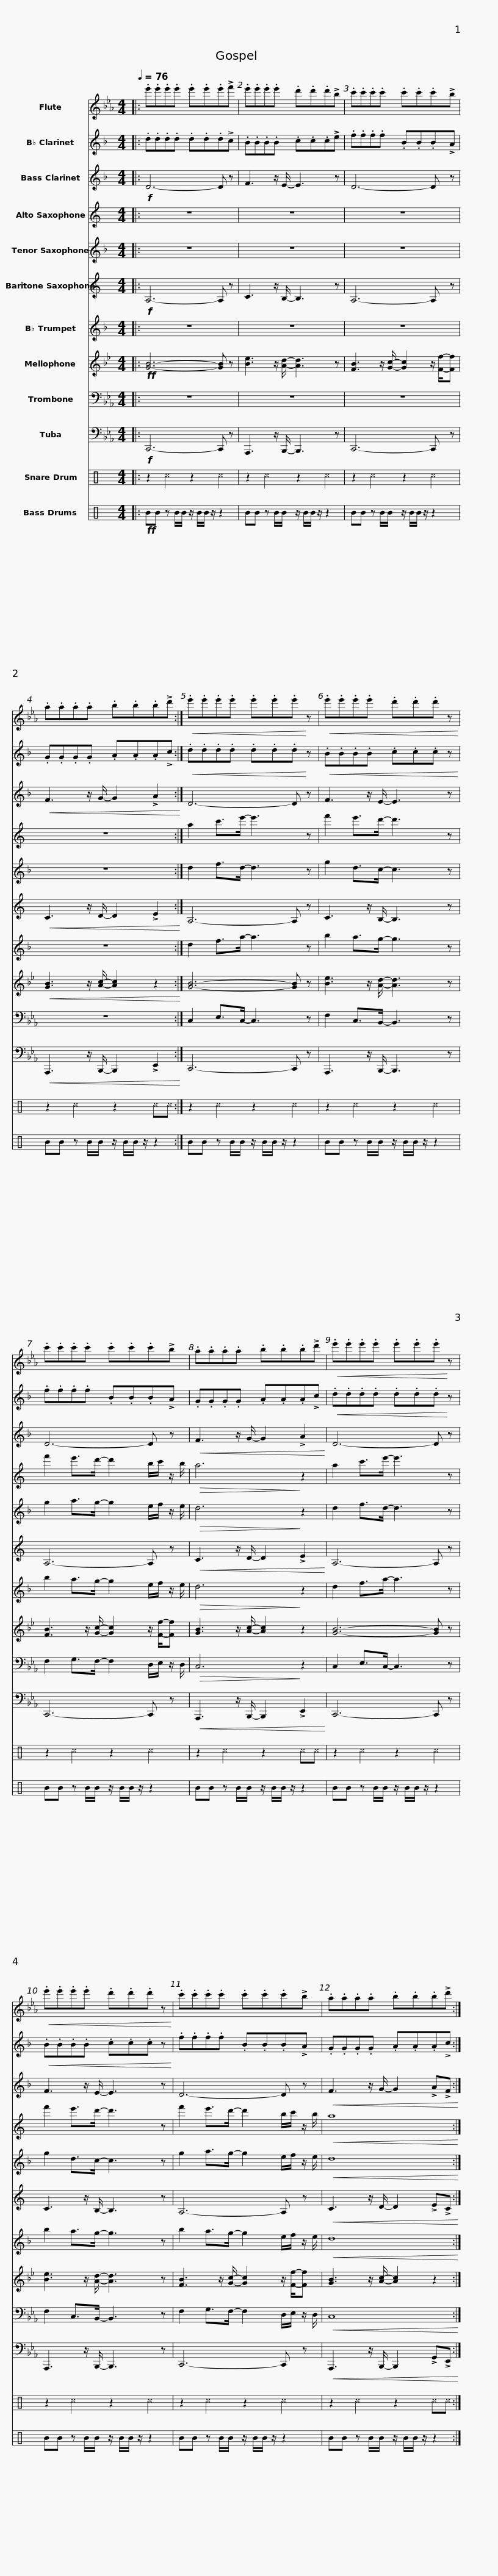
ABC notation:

X:1
%%score 1 2 3 4 5 6 7 8 9 10 11 12
L:1/8
Q:1/4=76
M:4/4
I:linebreak $
K:Eb
V:1 treble
V:2 treble transpose=-2
V:3 treble transpose=-14
V:4 treble transpose=-9
V:5 treble transpose=-14
V:6 treble transpose=-21
V:7 treble transpose=-2
V:8 treble transpose=-7
V:9 bass
V:10 bass
V:11 perc
K:none
V:12 perc
K:none
V:1
|: .e'.e'.e'.e' .e'.e'.e'!>!f' | .e'.e'.e'.e' .d'.d'.d'!>!b |$ .c'.c'.c'.c' .c'.c'.c'!>!b | .a.a.a.a .b.b.b!>!d' :|$!<(! .e'.e'.e'.e' .e'.e'.e'!<)! z | %5
!<(! .e'.e'.e'.e' .d'.d'.d' z!<)! |$ .c'.c'.c'.c' .c'.c'.c'!>!b | .a.a.a.a .b.b.b!>!d' |$!<(! .e'.e'.e'.e' .e'.e'.e'!<)! z |!<(! .e'.e'.e'.e' .d'.d'.d' z!<)! |$ %10
 .c'.c'.c'.c' .c'.c'.c'!>!b | .a.a.a.a .b.b.b!>!d' :| %12
V:2
[K:F]|: .d.d.d.d .d.d.d!>!c | .B.B.B.B .c.c.c!>!e |$ .f.f.f.f .B.B.B!>!A | .G.G.G.G .A.A.A!>!c :|$!<(! .d.d.d.d .d.d.d!<)! z | %5
!<(! .B.B.B.B .c.c.c z!<)! |$ .f.f.f.f .B.B.B!>!A | .G.G.G.G .A.A.A!>!c |$!<(! .d.d.d.d .d.d.d!<)! z |!<(! .B.B.B.B .c.c.c z!<)! |$ %10
 .f.f.f.f .B.B.B!>!A | .G.G.G.G .A.A.A!>!c :| %12
V:3
[K:F]|:!f! D6- D z | F3 z/ E/- E3 z |$ D6- D z |!<(! F3 z/ G/- G2 !>!A2!<)! :|$ D6- D z | %5
 F3 z/ E/- E3 z |$ D6- D z |!<(! F3 z/ G/- G2 !>!A2!<)! |$ D6- D z | F3 z/ E/- E3 z |$ %10
 D6- D z |!<(! F3 z/ G/- G2 !>!A!>!F!<)! :| %12
V:4
[K:C]|: z8 | z8 |$ z8 | z8 :|$ a2 c'>e'- e'3 z | %5
 f'2 e'>d'- d'3 z |$ f'2 e'>d'- d'2 b/c'/ z/ b/ |!>(! a6!>)! z2 |$ a2 c'>e'- e'3 z | f'2 e'>d'- d'3 z |$ %10
 f'2 e'>d'- d'2 b/c'/ z/ b/ |!<(! a8!<)! :| %12
V:5
[K:F]|: z8 | z8 |$ z8 | z8 :|$ d2 f>d- d3 z | %5
 g2 d>c- c3 z |$ g2 a>g- g2 e/f/ z/ e/ |!>(! d6!>)! z2 |$ d2 f>d- d3 z | g2 d>c- c3 z |$ %10
 g2 a>g- g2 e/f/ z/ e/ |!<(! d8!<)! :| %12
V:6
[K:C]|:!f! A,6- A, z | C3 z/ B,/- B,3 z |$ A,6- A, z |!<(! C3 z/ D/- D2 !>!E2!<)! :|$ A,6- A, z | %5
 C3 z/ B,/- B,3 z |$ A,6- A, z |!<(! C3 z/ D/- D2 !>!E2!<)! |$ A,6- A, z | C3 z/ B,/- B,3 z |$ %10
 A,6- A, z |!<(! C3 z/ D/- D2 !>!E!>!C!<)! :| %12
V:7
[K:F]|: z8 | z8 |$ z8 | z8 :|$ d2 f>a- a3 z | %5
 b2 a>g- g3 z |$ b2 a>g- g2 e/f/ z/ e/ |!>(! d6!>)! z2 |$ d2 f>a- a3 z | b2 a>g- g3 z |$ %10
 b2 a>g- g2 e/f/ z/ e/ |!<(! d8!<)! :| %12
V:8
[K:Bb]|:!ff! [GB]6- [GB] z | [Be]3 z/ [Ad]/- [Ad]3 z |$ [FB]3 z/ [Gc]/- [Gc]2 z/ [Ff]/-[Ff] |!<(! [GB]3 z/ [Ac]/- [Ac]2 z2!<)! :|$ [GB]6- [GB] z | %5
 [Be]3 z/ [Ad]/- [Ad]3 z |$ [FB]3 z/ [Gc]/- [Gc]2 z/ [Ff]/-[Ff] | [GB]3 z/ [Ac]/- [Ac]2 z2 |$ [GB]6- [GB] z | [Be]3 z/ [Ad]/- [Ad]3 z |$ %10
 [FB]3 z/ [Gc]/- [Gc]2 z/ [Ff]/-[Ff] | [GB]3 z/ [Ac]/- [Ac]2 z2 :| %12
V:9
|: z8 | z8 |$ z8 | z8 :|$ C,2 E,>C,- C,3 z | %5
 F,2 C,>B,,- B,,3 z |$ F,2 G,>F,- F,2 D,/E,/ z/ D,/ |!>(! C,6!>)! z2 |$ C,2 E,>C,- C,3 z | F,2 C,>B,,- B,,3 z |$ %10
 F,2 G,>F,- F,2 D,/E,/ z/ D,/ |!<(! C,8!<)! :| %12
V:10
|:!f! C,,6- C,, z | A,,,3 z/ B,,,/- B,,,3 z |$ C,,6- C,, z |!<(! A,,,3 z/ B,,,/- B,,,2 !>!E,,2!<)! :|$ C,,6- C,, z | %5
 A,,,3 z/ B,,,/- B,,,3 z |$ C,,6- C,, z |!<(! A,,,3 z/ B,,,/- B,,,2 !>!E,,2!<)! |$ C,,6- C,, z | A,,,3 z/ B,,,/- B,,,3 z |$ %10
 C,,6- C,, z |!<(! A,,,3 z/ B,,,/- B,,,2 !>!G,,!>!E,,!<)! :| %12
V:11
[K:C]|: z2 ^c2 z2 ^c2 | z2 ^c2 z2 ^c2 |$ z2 ^c2 z2 ^c2 | z2 ^c2 z2 ^c^c :|$ z2 ^c2 z2 ^c2 | %5
 z2 ^c2 z2 ^c2 |$ z2 ^c2 z2 ^c2 | z2 ^c2 z2 ^c^c |$ z2 ^c2 z2 ^c2 | z2 ^c2 z2 ^c2 |$ %10
 z2 ^c2 z2 ^c2 | z2 ^c2 z2 ^c^c :| %12
V:12
[K:C]|:!ff! BB z B/B/ z/ B/B/ z/ z2 | BB z B/B/ z/ B/B/ z/ z2 |$ BB z B/B/ z/ B/B/ z/ z2 | BB z B/B/ z/ B/B/ z/ z2 :|$ BB z B/B/ z/ B/B/ z/ z2 | %5
 BB z B/B/ z/ B/B/ z/ z2 |$ BB z B/B/ z/ B/B/ z/ z2 | BB z B/B/ z/ B/B/ z/ z2 |$ BB z B/B/ z/ B/B/ z/ z2 | BB z B/B/ z/ B/B/ z/ z2 |$ %10
 BB z B/B/ z/ B/B/ z/ z2 | BB z B/B/ z/ B/B/ z/ z2 :| %12
